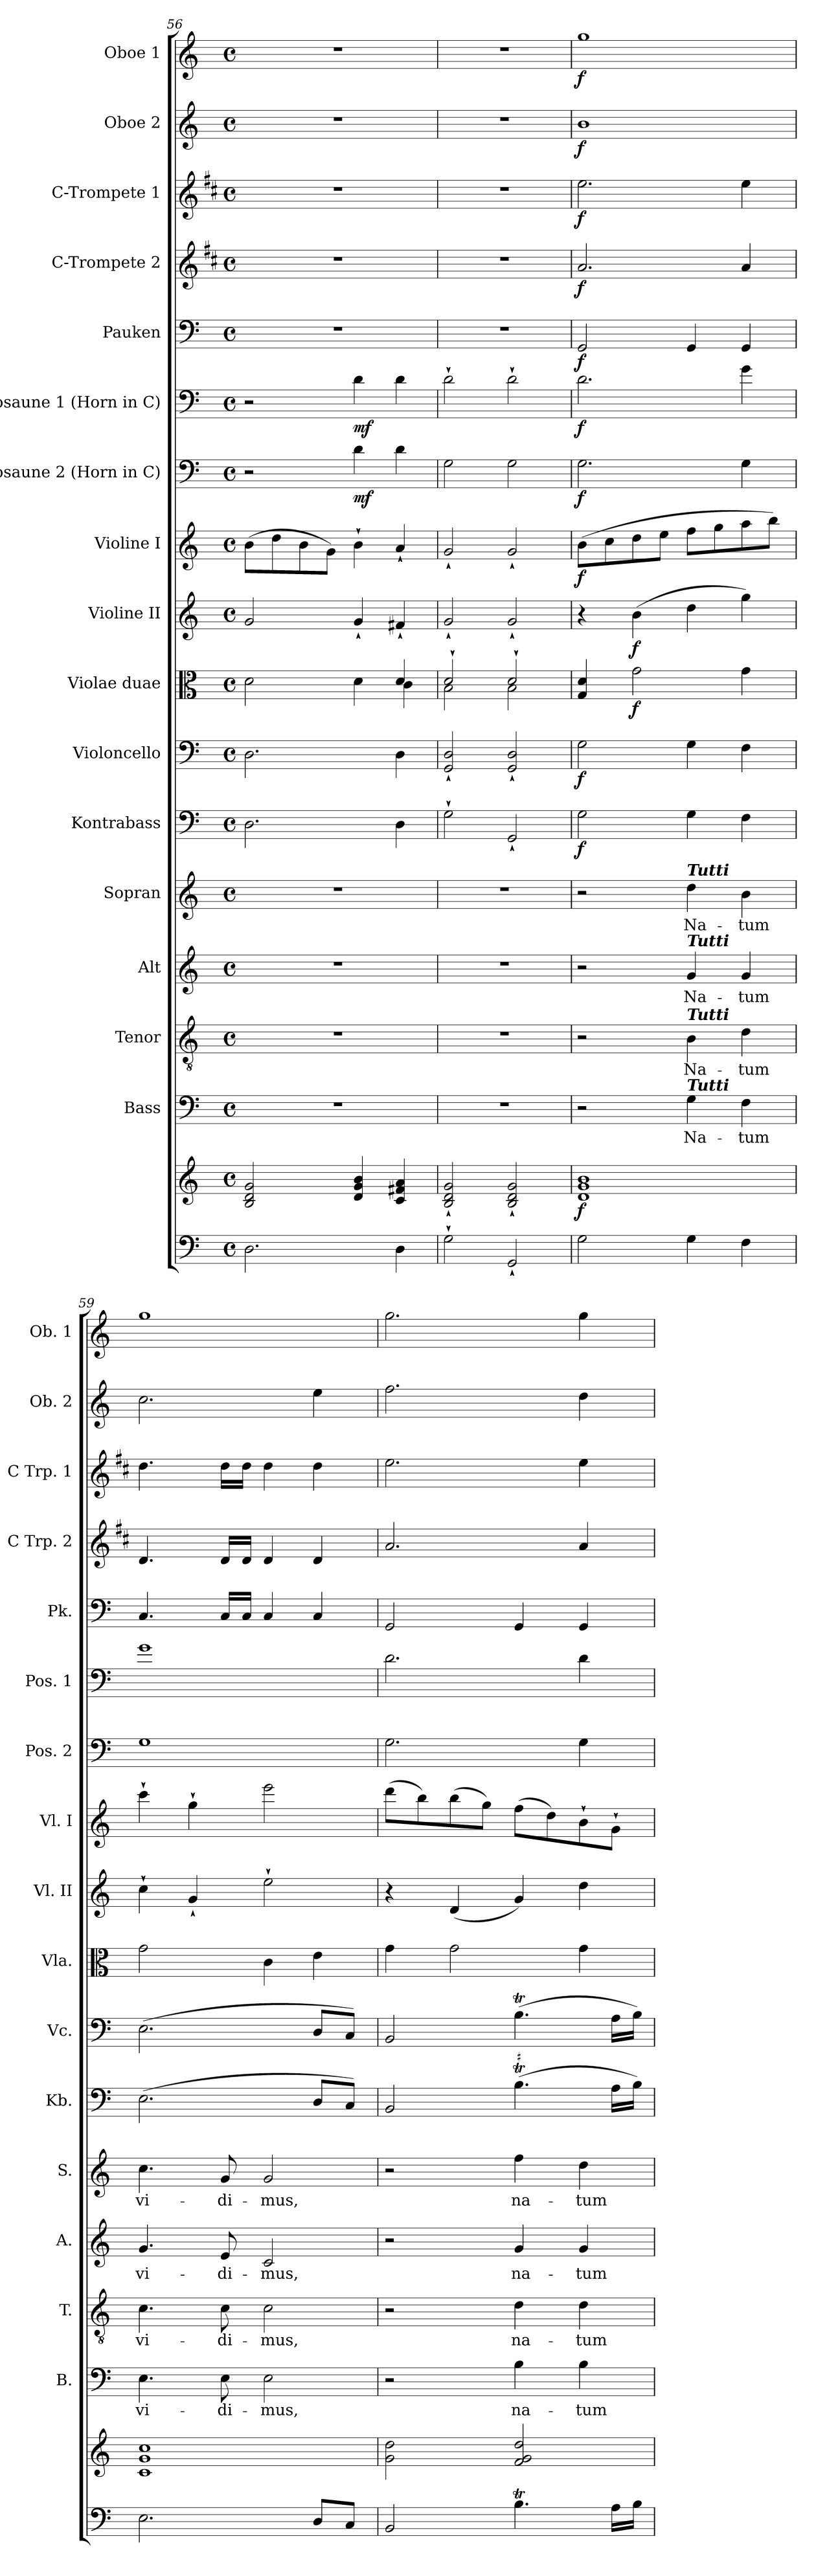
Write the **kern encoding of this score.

**kern	**kern	**dynam	**kern	**text	**kern	**text	**kern	**text	**kern	**text	**kern	**dynam	**kern	**dynam	**kern	**dynam	**kern	**dynam	**kern	**dynam	**kern	**dynam	**kern	**dynam	**kern	**dynam	**kern	**dynam	**kern	**dynam	**kern	**dynam	**kern	**dynam
*part17	*part17	*part17	*part16	*part16	*part15	*part15	*part14	*part14	*part13	*part13	*part12	*part12	*part11	*part11	*part10	*part10	*part9	*part9	*part8	*part8	*part7	*part7	*part6	*part6	*part5	*part5	*part4	*part4	*part3	*part3	*part2	*part2	*part1	*part1
*staff18	*staff17	*staff17/18	*staff16	*staff16	*staff15	*staff15	*staff14	*staff14	*staff13	*staff13	*staff12	*staff12	*staff11	*staff11	*staff10	*staff10	*staff9	*staff9	*staff8	*staff8	*staff7	*staff7	*staff6	*staff6	*staff5	*staff5	*staff4	*staff4	*staff3	*staff3	*staff2	*staff2	*staff1	*staff1
*	*	*	*I"Bass	*	*I"Tenor	*	*I"Alt	*	*I"Sopran	*	*I"Kontrabass	*	*I"Violoncello	*	*I"Violae duae	*	*I"Violine II	*	*I"Violine I	*	*I"Posaune 2 (Horn in C)	*	*I"Posaune 1 (Horn in C)	*	*I"Pauken	*	*I"C-Trompete 2	*	*I"C-Trompete 1	*	*I"Oboe 2	*	*I"Oboe 1	*
*	*	*	*I'B.	*	*I'T.	*	*I'A.	*	*I'S.	*	*I'Kb.	*	*I'Vc.	*	*I'Vla.	*	*I'Vl. II	*	*I'Vl. I	*	*I'Pos. 2	*	*I'Pos. 1	*	*I'Pk.	*	*I'C Trp. 2	*	*I'C Trp. 1	*	*I'Ob. 2	*	*I'Ob. 1	*
*clefF4	*clefG2	*	*clefF4	*	*clefGv2	*	*clefG2	*	*clefG2	*	*clefF4	*	*clefF4	*	*clefC3	*	*clefG2	*	*clefG2	*	*clefF4	*	*clefF4	*	*clefF4	*	*clefG2	*	*clefG2	*	*clefG2	*	*clefG2	*
*	*	*	*	*	*	*	*	*	*	*	*ITrd7c12	*	*	*	*	*	*	*	*	*	*	*	*	*	*	*	*ITrd1c2	*	*ITrd1c2	*	*	*	*	*
*k[]	*k[]	*	*k[]	*	*k[]	*	*k[]	*	*k[]	*	*k[]	*	*k[]	*	*k[]	*	*k[]	*	*k[]	*	*k[]	*	*k[]	*	*k[]	*	*k[]	*	*k[]	*	*k[]	*	*k[]	*
*C:	*C:	*	*C:	*	*C:	*	*C:	*	*C:	*	*C:	*	*C:	*	*C:	*	*C:	*	*C:	*	*C:	*	*C:	*	*C:	*	*C:	*	*C:	*	*C:	*	*C:	*
*M4/4	*M4/4	*	*M4/4	*	*M4/4	*	*M4/4	*	*M4/4	*	*M4/4	*	*M4/4	*	*M4/4	*	*M4/4	*	*M4/4	*	*M4/4	*	*M4/4	*	*M4/4	*	*M4/4	*	*M4/4	*	*M4/4	*	*M4/4	*
*met(c)	*met(c)	*	*met(c)	*	*met(c)	*	*met(c)	*	*met(c)	*	*met(c)	*	*met(c)	*	*met(c)	*	*met(c)	*	*met(c)	*	*met(c)	*	*met(c)	*	*met(c)	*	*met(c)	*	*met(c)	*	*met(c)	*	*met(c)	*
=56	=56	=56	=56	=56	=56	=56	=56	=56	=56	=56	=56	=56	=56	=56	=56	=56	=56	=56	=56	=56	=56	=56	=56	=56	=56	=56	=56	=56	=56	=56	=56	=56	=56	=56
*	*	*	*	*	*	*	*	*	*	*	*	*	*	*	*^	*	*	*	*	*	*	*	*	*	*	*	*	*	*	*	*	*	*	*
2.D\	2B/ 2d/ 2g/	.	1r	.	1r	.	1r	.	1r	.	2.DD\	.	2.D\	.	2d\	2.ryy	.	2g/	.	(>8b\L	.	2r	.	2r	.	1r	.	1r	.	1r	.	1r	.	1r	.
.	.	.	.	.	.	.	.	.	.	.	.	.	.	.	.	.	.	.	.	8dd\	.	.	.	.	.	.	.	.	.	.	.	.	.	.	.
.	.	.	.	.	.	.	.	.	.	.	.	.	.	.	.	.	.	.	.	8b\	.	.	.	.	.	.	.	.	.	.	.	.	.	.	.
.	.	.	.	.	.	.	.	.	.	.	.	.	.	.	.	.	.	.	.	8g\J)	.	.	.	.	.	.	.	.	.	.	.	.	.	.	.
!	!	!	!	!	!	!	!	!	!	!	!	!	!	!	!	!	!	!	!	!	!	!	!LO:DY:b	!	!LO:DY:b	!	!	!	!	!	!	!	!	!	!
.	4d/ 4g/ 4b/	.	.	.	.	.	.	.	.	.	.	.	.	.	4d\	.	.	4g`</	.	4b`>\	.	4d\	mf	4d\	mf	.	.	.	.	.	.	.	.	.	.
4D\	4c/ 4f#X/ 4a/	.	.	.	.	.	.	.	.	.	4DD\	.	4D\	.	4d/	4c\	.	4f#X`</	.	4a`</	.	4d\	.	4d\	.	.	.	.	.	.	.	.	.	.	.
=57	=57	=57	=57	=57	=57	=57	=57	=57	=57	=57	=57	=57	=57	=57	=57	=57	=57	=57	=57	=57	=57	=57	=57	=57	=57	=57	=57	=57	=57	=57	=57	=57	=57	=57	=57
2G`>\	2B/`< 2d/`< 2g/`<	.	1r	.	1r	.	1r	.	1r	.	2GG`>\	.	2GG/`< 2D/`<	.	2d`</	2B\	.	2g`</	.	2g`</	.	2G\	.	2d`>\	.	1r	.	1r	.	1r	.	1r	.	1r	.
2GG`</	2B/`< 2d/`< 2g/`<	.	.	.	.	.	.	.	.	.	2GGG`</	.	2GG/`< 2D/`<	.	2d`</	2B\	.	2g`</	.	2g`</	.	2G\	.	2d`>\	.	.	.	.	.	.	.	.	.	.	.
=58	=58	=58	=58	=58	=58	=58	=58	=58	=58	=58	=58	=58	=58	=58	=58	=58	=58	=58	=58	=58	=58	=58	=58	=58	=58	=58	=58	=58	=58	=58	=58	=58	=58	=58	=58
!	!	!LO:DY:b	!	!	!	!	!	!	!	!	!	!LO:DY:b	!	!LO:DY:b	!	!	!	!	!	!	!LO:DY:b	!	!LO:DY:b	!	!LO:DY:b	!	!LO:DY:b	!	!LO:DY:b	!	!LO:DY:b	!	!LO:DY:b	!	!LO:DY:b
*	*	*	*	*	*	*	*	*	*	*	*	*	*	*	*v	*v	*	*	*	*	*	*	*	*	*	*	*	*	*	*	*	*	*	*	*
2G\	1d 1g 1b	f	2r	.	2r	.	2r	.	2r	.	2GG\	f	2G\	f	4G/ 4d/	.	4r	.	(>8b\L	f	2.G\	f	2.d\	f	2GG/	f	2.g/	f	2.dd\	f	1b	f	1gg	f
.	.	.	.	.	.	.	.	.	.	.	.	.	.	.	.	.	.	.	8cc\	.	.	.	.	.	.	.	.	.	.	.	.	.	.	.
!	!	!	!	!	!	!	!	!	!	!	!	!	!	!	!	!LO:DY:b	!	!LO:DY:b	!	!	!	!	!	!	!	!	!	!	!	!	!	!	!	!
.	.	.	.	.	.	.	.	.	.	.	.	.	.	.	2g\	f	(>4b\	f	8dd\	.	.	.	.	.	.	.	.	.	.	.	.	.	.	.
.	.	.	.	.	.	.	.	.	.	.	.	.	.	.	.	.	.	.	8ee\J	.	.	.	.	.	.	.	.	.	.	.	.	.	.	.
!	!	!	!	!	!	!	!	!	!LO:TX:a:Bi:t=Tutti	!	!	!	!	!	!	!	!	!	!	!	!	!	!	!	!	!	!	!	!	!	!	!	!	!
!	!	!	!	!	!	!	!LO:TX:a:Bi:t=Tutti	!	!	!	!	!	!	!	!	!	!	!	!	!	!	!	!	!	!	!	!	!	!	!	!	!	!	!
!	!	!	!	!	!LO:TX:a:Bi:t=Tutti	!	!	!	!	!	!	!	!	!	!	!	!	!	!	!	!	!	!	!	!	!	!	!	!	!	!	!	!	!
!	!	!	!LO:TX:a:Bi:t=Tutti	!	!	!	!	!	!	!	!	!	!	!	!	!	!	!	!	!	!	!	!	!	!	!	!	!	!	!	!	!	!	!
!	!	!	!	!LO:LY:b	!	!LO:LY:b	!	!LO:LY:b	!	!LO:LY:b	!	!	!	!	!	!	!	!	!	!	!	!	!	!	!	!	!	!	!	!	!	!	!	!
4G\	.	.	4G\	Na-	4B\	Na-	4g/	Na-	4dd\	Na-	4GG\	.	4G\	.	.	.	4dd\	.	8ff\L	.	.	.	.	.	4GG/	.	.	.	.	.	.	.	.	.
.	.	.	.	.	.	.	.	.	.	.	.	.	.	.	.	.	.	.	8gg\	.	.	.	.	.	.	.	.	.	.	.	.	.	.	.
!	!	!	!	!LO:LY:b	!	!LO:LY:b	!	!LO:LY:b	!	!LO:LY:b	!	!	!	!	!	!	!	!	!	!	!	!	!	!	!	!	!	!	!	!	!	!	!	!
4F\	.	.	4F\	-tum	4d\	-tum	4g/	-tum	4b\	-tum	4FF\	.	4F\	.	4g\	.	4gg\)	.	8aa\	.	4G\	.	4g\	.	4GG/	.	4g/	.	4dd\	.	.	.	.	.
.	.	.	.	.	.	.	.	.	.	.	.	.	.	.	.	.	.	.	8bb\J)	.	.	.	.	.	.	.	.	.	.	.	.	.	.	.
!!LO:PB:g=z
=59	=59	=59	=59	=59	=59	=59	=59	=59	=59	=59	=59	=59	=59	=59	=59	=59	=59	=59	=59	=59	=59	=59	=59	=59	=59	=59	=59	=59	=59	=59	=59	=59	=59	=59
!	!	!	!	!LO:LY:b	!	!LO:LY:b	!	!LO:LY:b	!	!LO:LY:b	!	!	!	!	!	!	!	!	!	!	!	!	!	!	!	!	!	!	!	!	!	!	!	!
2.E\	1c 1g 1cc	.	4.E\	vi-	4.c\	vi-	4.g/	vi-	4.cc\	vi-	(>2.EE\	.	(>2.E\	.	2g\	.	4cc`>\	.	4ccc`>\	.	1G	.	1g	.	4.C/	.	4.c/	.	4.cc\	.	2.cc\	.	1gg	.
.	.	.	.	.	.	.	.	.	.	.	.	.	.	.	.	.	4g`</	.	4gg`>\	.	.	.	.	.	.	.	.	.	.	.	.	.	.	.
!	!	!	!	!LO:LY:b	!	!LO:LY:b	!	!LO:LY:b	!	!LO:LY:b	!	!	!	!	!	!	!	!	!	!	!	!	!	!	!	!	!	!	!	!	!	!	!	!
.	.	.	8E\	-di-	8c\	-di-	8e/	-di-	8g/	-di-	.	.	.	.	.	.	.	.	.	.	.	.	.	.	16C/LL	.	16c/LL	.	16cc\LL	.	.	.	.	.
.	.	.	.	.	.	.	.	.	.	.	.	.	.	.	.	.	.	.	.	.	.	.	.	.	16C/JJ	.	16c/JJ	.	16cc\JJ	.	.	.	.	.
!	!	!	!	!LO:LY:b	!	!LO:LY:b	!	!LO:LY:b	!	!LO:LY:b	!	!	!	!	!	!	!	!	!	!	!	!	!	!	!	!	!	!	!	!	!	!	!	!
.	.	.	2E\	-mus,	2c\	-mus,	2c/	-mus,	2g/	-mus,	.	.	.	.	4c\	.	2ee`>\	.	2eee\	.	.	.	.	.	4C/	.	4c/	.	4cc\	.	.	.	.	.
8D/L	.	.	.	.	.	.	.	.	.	.	8DD/L	.	8D/L	.	4e\	.	.	.	.	.	.	.	.	.	4C/	.	4c/	.	4cc\	.	4ee\	.	.	.
8C/J	.	.	.	.	.	.	.	.	.	.	8CC/J)	.	8C/J)	.	.	.	.	.	.	.	.	.	.	.	.	.	.	.	.	.	.	.	.	.
=60	=60	=60	=60	=60	=60	=60	=60	=60	=60	=60	=60	=60	=60	=60	=60	=60	=60	=60	=60	=60	=60	=60	=60	=60	=60	=60	=60	=60	=60	=60	=60	=60	=60	=60
2BB/	2g\ 2dd\	.	2r	.	2r	.	2r	.	2r	.	2BBB/	.	2BB/	.	4g\	.	4r	.	(>8ddd\L	.	2.G\	.	2.d\	.	2GG/	.	2.g/	.	2.dd\	.	2.ff\	.	2.gg\	.
.	.	.	.	.	.	.	.	.	.	.	.	.	.	.	.	.	.	.	8bb\)	.	.	.	.	.	.	.	.	.	.	.	.	.	.	.
.	.	.	.	.	.	.	.	.	.	.	.	.	.	.	2g\	.	(<4d/	.	(>8bb\	.	.	.	.	.	.	.	.	.	.	.	.	.	.	.
.	.	.	.	.	.	.	.	.	.	.	.	.	.	.	.	.	.	.	8gg\J)	.	.	.	.	.	.	.	.	.	.	.	.	.	.	.
!	!	!	!	!LO:LY:b	!	!LO:LY:b	!	!LO:LY:b	!	!LO:LY:b	!	!	!	!	!	!	!	!	!	!	!	!	!	!	!	!	!	!	!	!	!	!	!	!
4.Bt\	2f/ 2g/ 2dd/	.	4B\	na-	4d\	na-	4g/	na-	4ff\	na-	(>4.BBT\	.	(>4.Bt\	.	.	.	4g/)	.	(>8ff\L	.	.	.	.	.	4GG/	.	.	.	.	.	.	.	.	.
.	.	.	.	.	.	.	.	.	.	.	.	.	.	.	.	.	.	.	8dd\)	.	.	.	.	.	.	.	.	.	.	.	.	.	.	.
!	!	!	!	!LO:LY:b	!	!LO:LY:b	!	!LO:LY:b	!	!LO:LY:b	!	!	!	!	!	!	!	!	!	!	!	!	!	!	!	!	!	!	!	!	!	!	!	!
.	.	.	4B\	-tum	4d\	-tum	4g/	-tum	4dd\	-tum	.	.	.	.	4g\	.	4dd\	.	8b`>\	.	4G\	.	4d\	.	4GG/	.	4g/	.	4dd\	.	4dd\	.	4gg\	.
16A\LL	.	.	.	.	.	.	.	.	.	.	16AA\LL	.	16A\LL	.	.	.	.	.	8g`>\J	.	.	.	.	.	.	.	.	.	.	.	.	.	.	.
16B\JJ	.	.	.	.	.	.	.	.	.	.	16BB\JJ)	.	16B\JJ)	.	.	.	.	.	.	.	.	.	.	.	.	.	.	.	.	.	.	.	.	.
=	=	=	=	=	=	=	=	=	=	=	=	=	=	=	=	=	=	=	=	=	=	=	=	=	=	=	=	=	=	=	=	=	=	=
*-	*-	*-	*-	*-	*-	*-	*-	*-	*-	*-	*-	*-	*-	*-	*-	*-	*-	*-	*-	*-	*-	*-	*-	*-	*-	*-	*-	*-	*-	*-	*-	*-	*-	*-
